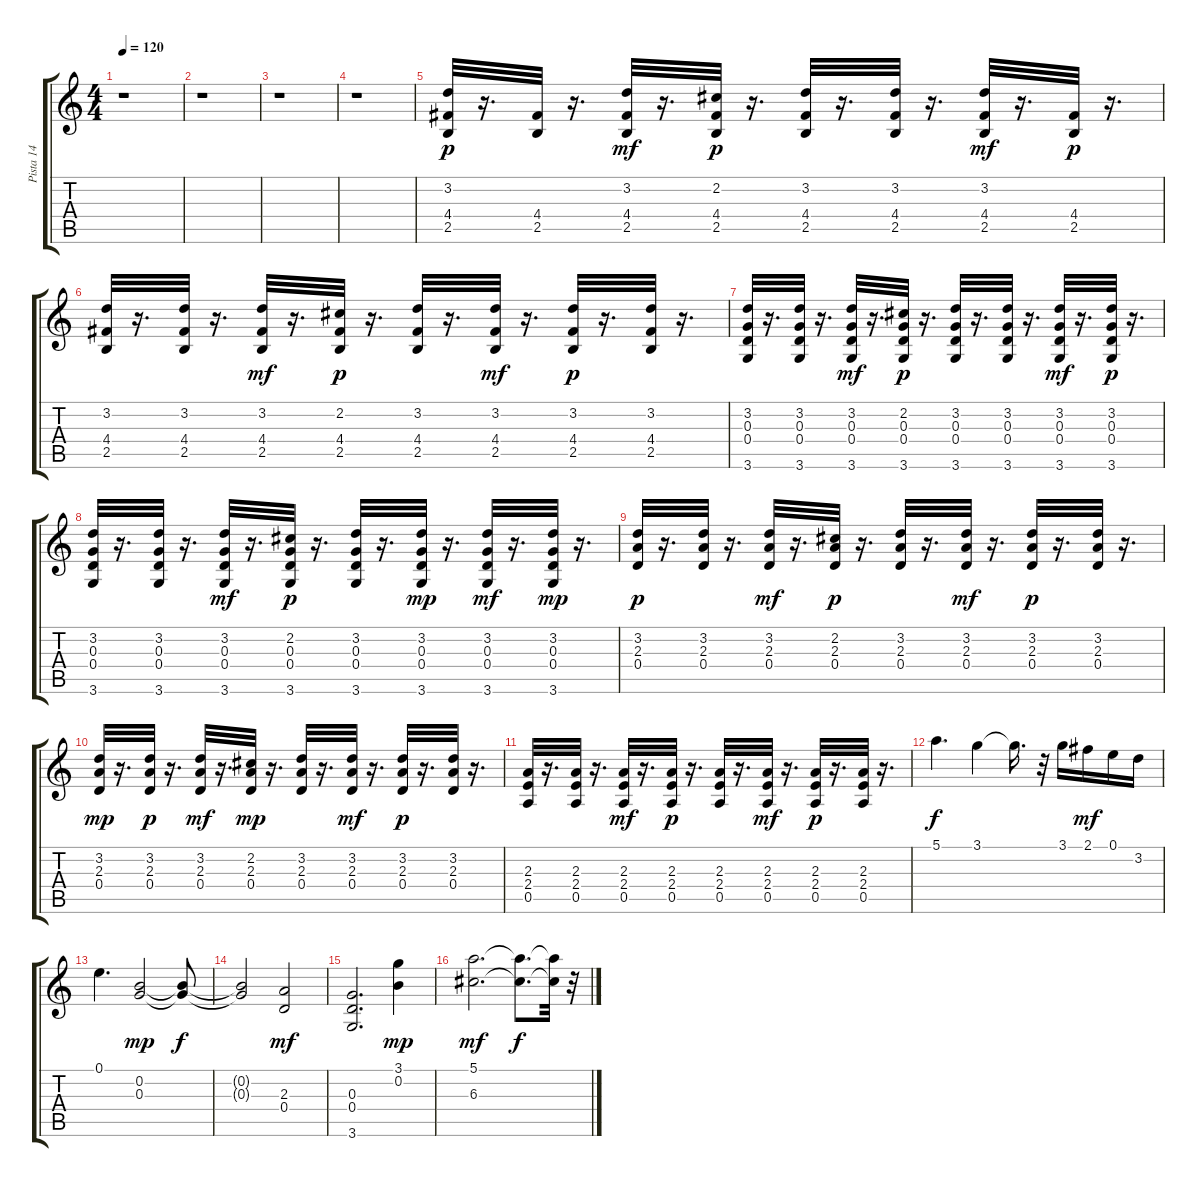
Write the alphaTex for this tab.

\track ("Pista 14" "Pista 14") {instrument distortionguitar}
\staff {score tabs}
\tuning (E4 B3 G3 D3 A2 E2) {hide}
\ts (4 4)
\tempo 120
\clef g2
\ks c
r.1{dy p} |
r.1 |
r.1 |
r.1 |
(3.2 4.4 2.5).32 r.16{d} (4.4 2.5).32 r.16{d} (3.2 4.4 2.5).32{dy mf} r.16{d} (2.2 4.4 2.5).32{dy p} r.16{d} (3.2 4.4 2.5).32 r.16{d} (3.2 4.4 2.5).32 r.16{d} (3.2 4.4 2.5).32{dy mf} r.16{d} (4.4 2.5).32{dy p} r.16{d} |
(3.2 4.4 2.5).32 r.16{d} (3.2 4.4 2.5).32 r.16{d} (3.2 4.4 2.5).32{dy mf} r.16{d} (2.2 4.4 2.5).32{dy p} r.16{d} (3.2 4.4 2.5).32 r.16{d} (3.2 4.4 2.5).32{dy mf} r.16{d} (3.2 4.4 2.5).32{dy p} r.16{d} (3.2 4.4 2.5).32 r.16{d} |
(3.2 0.3 0.4 3.6).32 r.16{d} (3.2 0.3 0.4 3.6).32 r.16{d} (3.2 0.3 0.4 3.6).32{dy mf} r.16{d} (2.2 0.3 0.4 3.6).32{dy p} r.16{d} (3.2 0.3 0.4 3.6).32 r.16{d} (3.2 0.3 0.4 3.6).32 r.16{d} (3.2 0.3 0.4 3.6).32{dy mf} r.16{d} (3.2 0.3 0.4 3.6).32{dy p} r.16{d} |
(3.2 0.3 0.4 3.6).32 r.16{d} (3.2 0.3 0.4 3.6).32 r.16{d} (3.2 0.3 0.4 3.6).32{dy mf} r.16{d} (2.2 0.3 0.4 3.6).32{dy p} r.16{d} (3.2 0.3 0.4 3.6).32 r.16{d} (3.2 0.3 0.4 3.6).32{dy mp} r.16{d} (3.2 0.3 0.4 3.6).32{dy mf} r.16{d} (3.2 0.3 0.4 3.6).32{dy mp} r.16{d} |
(3.2 2.3 0.4).32{dy p} r.16{d} (3.2 2.3 0.4).32 r.16{d} (3.2 2.3 0.4).32{dy mf} r.16{d} (2.2 2.3 0.4).32{dy p} r.16{d} (3.2 2.3 0.4).32 r.16{d} (3.2 2.3 0.4).32{dy mf} r.16{d} (3.2 2.3 0.4).32{dy p} r.16{d} (3.2 2.3 0.4).32 r.16{d} |
(3.2 2.3 0.4).32{dy mp} r.16{d} (3.2 2.3 0.4).32{dy p} r.16{d} (3.2 2.3 0.4).32{dy mf} r.16{d} (2.2 2.3 0.4).32{dy mp} r.16{d} (3.2 2.3 0.4).32 r.16{d} (3.2 2.3 0.4).32{dy mf} r.16{d} (3.2 2.3 0.4).32{dy p} r.16{d} (3.2 2.3 0.4).32 r.16{d} |
(2.3 2.4 0.5).32 r.16{d} (2.3 2.4 0.5).32 r.16{d} (2.3 2.4 0.5).32{dy mf} r.16{d} (2.3 2.4 0.5).32{dy p} r.16{d} (2.3 2.4 0.5).32 r.16{d} (2.3 2.4 0.5).32{dy mf} r.16{d} (2.3 2.4 0.5).32{dy p} r.16{d} (2.3 2.4 0.5).32 r.16{d} |
5.1.4{d dy f} 3.1.4 3.1{t}.16{d} r.32 3.1.16 2.1.16{dy mf} 0.1.16 3.2.16 |
0.1.4{d} (0.2 0.3).2{dy mp} (0.2{t} 0.3{t}).8{dy f} |
(0.2{t} 0.3{t}).2 (2.3 0.4).2{dy mf} |
(0.3 0.4 3.6).2{d} (3.1 0.2).4{dy mp} |
(5.1 6.3).2{d dy mf} (5.1{t} 6.3{t}).8{d dy f} (5.1{t} 6.3{t}).32 r.32
